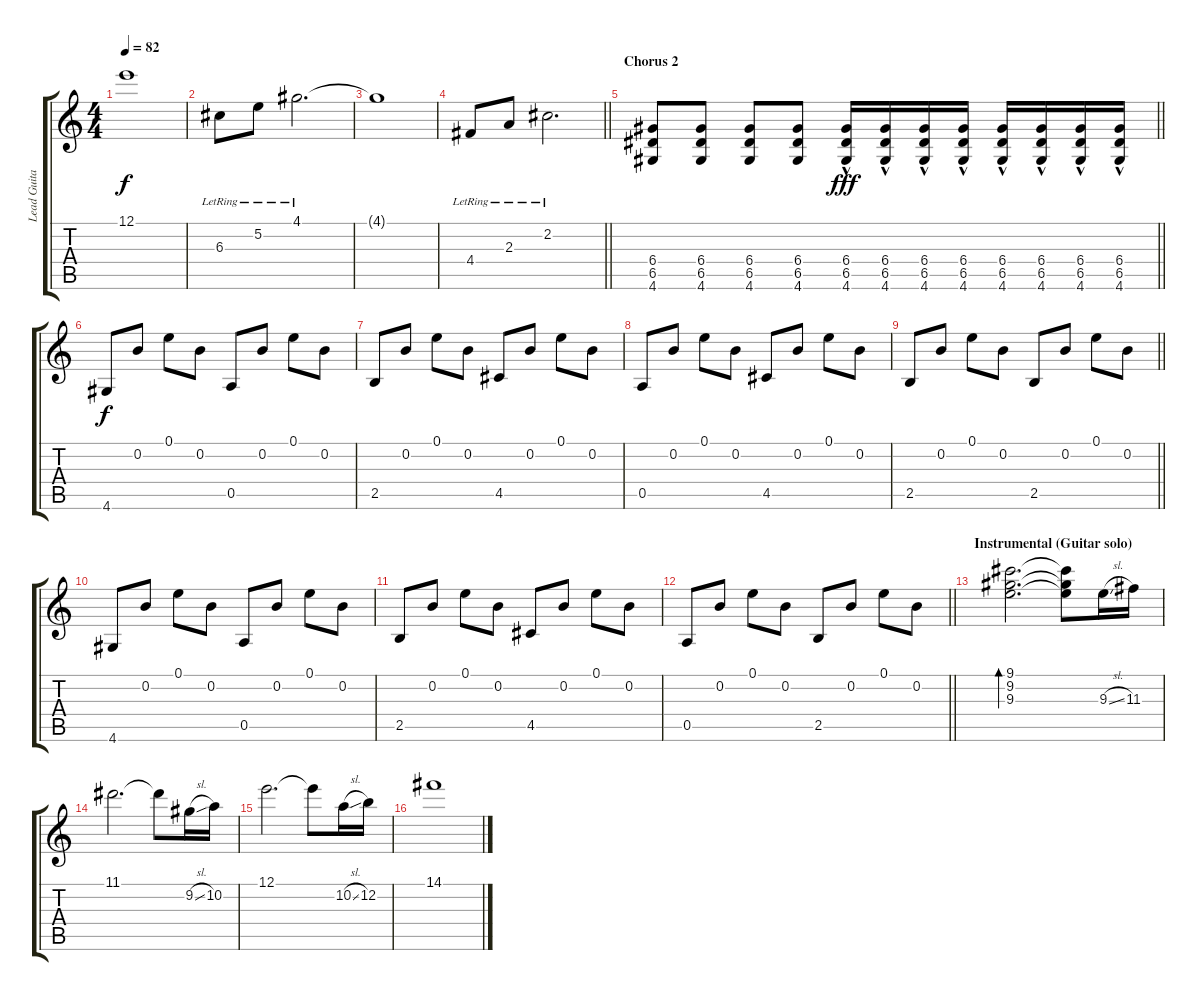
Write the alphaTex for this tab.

\track ("Lead Guitar" "Lead Guita") {instrument electricguitarjazz}
\staff {score tabs}
\tuning (E4 B3 G3 D3 A2 E2) {hide}
\ts (4 4)
\tempo 82
\clef g2
\ks c
12.1{t}.1{dy f} |
6.3{lr}.8 5.2{lr}.8 4.1{lr}.2{d} |
4.1{t}.1 |
\barLineRight lightlight
4.4{lr}.8 2.3{lr}.8 2.2{lr}.2{d} |
\section ("" "Chorus 2")
\barLineRight lightlight
(6.4 6.5 4.6).8 (6.4 6.5 4.6).8 (6.4 6.5 4.6).8 (6.4 6.5 4.6).8 (6.4 6.5{hac} 4.6).16{dy fff} (6.4 6.5{hac} 4.6).16 (6.4 6.5{hac} 4.6).16 (6.4 6.5{hac} 4.6).16 (6.4 6.5{hac} 4.6).16 (6.4 6.5{hac} 4.6).16 (6.4 6.5{hac} 4.6).16 (6.4 6.5{hac} 4.6).16 |
4.6.8{dy f instrument overdrivenguitar} 0.2.8 0.1.8 0.2.8 0.5.8 0.2.8 0.1.8 0.2.8 |
2.5.8 0.2.8 0.1.8 0.2.8 4.5.8 0.2.8 0.1.8 0.2.8 |
0.5.8 0.2.8 0.1.8 0.2.8 4.5.8 0.2.8 0.1.8 0.2.8 |
\barLineRight lightlight
2.5.8 0.2.8 0.1.8 0.2.8 2.5.8 0.2.8 0.1.8 0.2.8 |
4.6.8 0.2.8 0.1.8 0.2.8 0.5.8 0.2.8 0.1.8 0.2.8 |
2.5.8 0.2.8 0.1.8 0.2.8 4.5.8 0.2.8 0.1.8 0.2.8 |
\barLineRight lightlight
0.5.8 0.2.8 0.1.8 0.2.8 2.5.8 0.2.8 0.1.8 0.2.8 |
\section ("" "Instrumental (Guitar solo)")
(9.1 9.2 9.3).2{d bd 240} (9.1{t} 9.2{t} 9.3{t}).8 9.3{sl}.16 11.3.16 |
11.1.2{d} 11.1{t}.8 9.2{sl}.16 10.2.16 |
12.1.2{d} 12.1{t}.8 10.2{sl}.16 12.2.16 |
14.1.1
